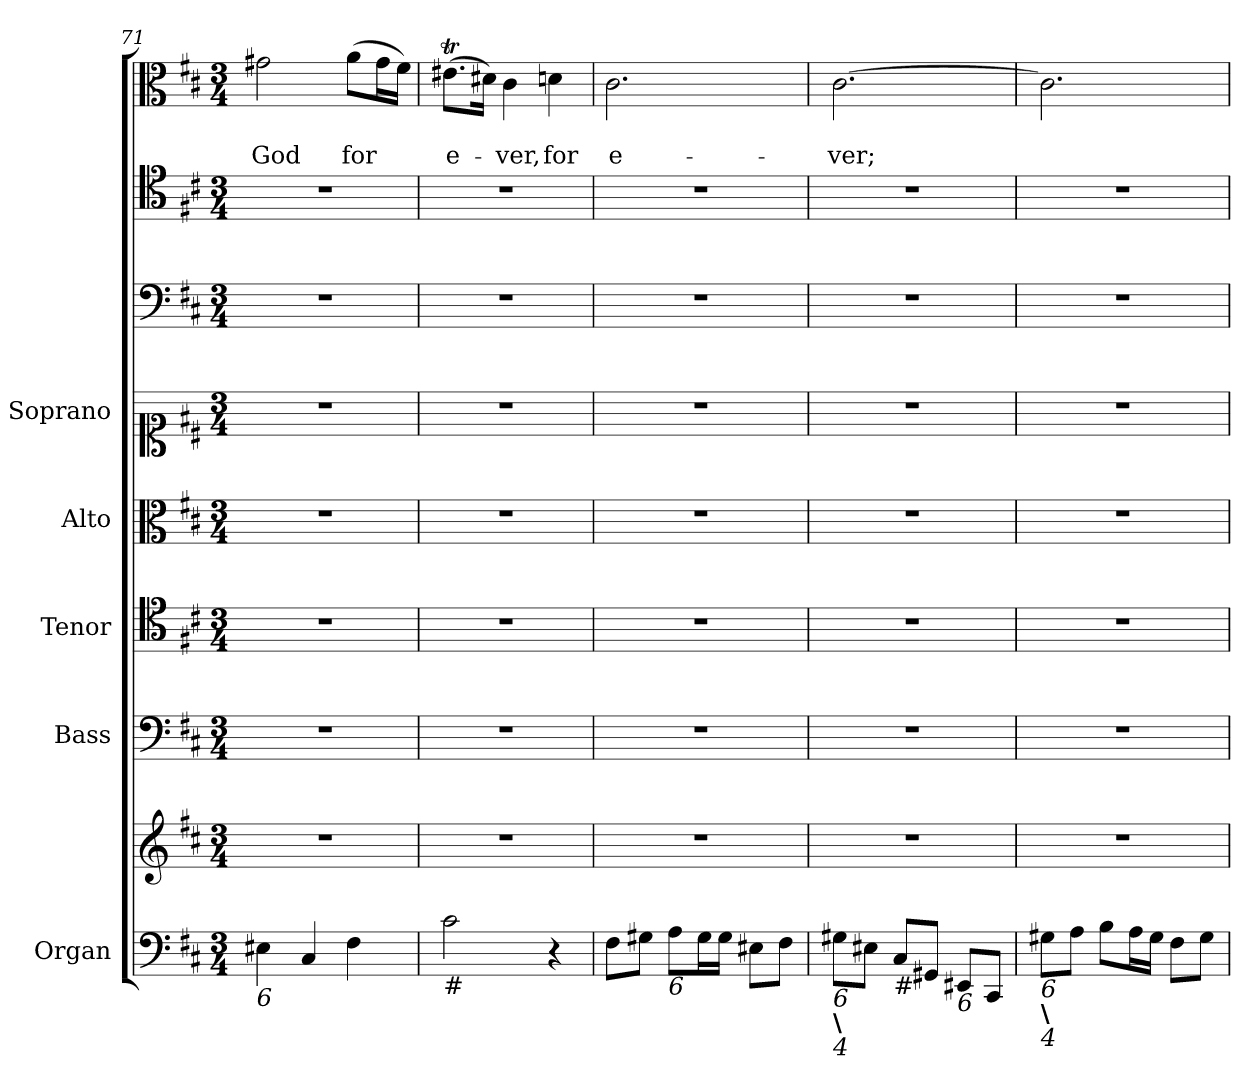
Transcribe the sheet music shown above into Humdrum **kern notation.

**kern	**kern	**kern	**kern	**kern	**kern	**kern	**kern	**kern	**text	**text
*part8	*part8	*part7	*part6	*part5	*part4	*part3	*part2	*part1	*part1	*part1
*staff9	*staff8	*staff7	*staff6	*staff5	*staff4	*staff3	*staff2	*staff1	*staff1	*staff1
*I"Organ	*	*I"Bass	*I"Tenor	*I"Alto	*I"Soprano	*	*	*	*	*
*I'Org.	*	*I'B	*I'T	*I'A	*I'S	*	*	*	*	*
*clefF4	*clefG2	*clefF4	*clefC4	*clefC3	*clefC1	*clefF4	*clefC4	*clefC3	*	*
*k[f#c#]	*k[f#c#]	*k[f#c#]	*k[f#c#]	*k[f#c#]	*k[f#c#]	*k[f#c#]	*k[f#c#]	*k[f#c#]	*	*
*D:	*D:	*D:	*D:	*D:	*D:	*D:	*D:	*D:	*	*
*M3/4	*M3/4	*M3/4	*M3/4	*M3/4	*M3/4	*M3/4	*M3/4	*M3/4	*	*
=71	=71	=71	=71	=71	=71	=71	=71	=71	=71	=71
!LO:TX:b:i:t=6	!	!	!	!	!	!	!	!	!	!
!	!	!	!	!	!	!	!	!	!	!LO:LY:b
4E#X\	2.r	2.r	2.r	2.r	2.r	2.r	2.r	2g#X\	.	God
4C#/	.	.	.	.	.	.	.	.	.	.
!	!	!	!	!	!	!	!	!	!	!LO:LY:b
4F#\	.	.	.	.	.	.	.	(>8a\L	.	for
.	.	.	.	.	.	.	.	16g#\L	.	.
.	.	.	.	.	.	.	.	16f#\JJ)	.	.
=72	=72	=72	=72	=72	=72	=72	=72	=72	=72	=72
!LO:TX:b:t=#	!	!	!	!	!	!	!	!	!	!
!	!	!	!	!	!	!	!	!	!	!LO:LY:b
2c#\	2.r	2.r	2.r	2.r	2.r	2.r	2.r	(>8.e#Xt\L	.	e-
.	.	.	.	.	.	.	.	16d#X\Jk)	.	.
!	!	!	!	!	!	!	!	!	!	!LO:LY:b
.	.	.	.	.	.	.	.	4c#\	.	-ver,
!	!	!	!	!	!	!	!	!	!	!LO:LY:b
4r	.	.	.	.	.	.	.	4dn\	.	for
=73	=73	=73	=73	=73	=73	=73	=73	=73	=73	=73
!	!	!	!	!	!	!	!	!	!	!LO:LY:b
8F#\L	2.r	2.r	2.r	2.r	2.r	2.r	2.r	2.c#\	.	e-
8G#X\J	.	.	.	.	.	.	.	.	.	.
!LO:TX:b:i:t=6	!	!	!	!	!	!	!	!	!	!
8A\L	.	.	.	.	.	.	.	.	.	.
16G#\L	.	.	.	.	.	.	.	.	.	.
16G#\JJ	.	.	.	.	.	.	.	.	.	.
8E#X\L	.	.	.	.	.	.	.	.	.	.
8F#\J	.	.	.	.	.	.	.	.	.	.
=74	=74	=74	=74	=74	=74	=74	=74	=74	=74	=74
!LO:TX:b:i:t=6	!	!	!	!	!	!	!	!	!	!
!LO:TX:b:B:t=\	!	!	!	!	!	!	!	!	!	!
!LO:TX:b:i:t=4	!	!	!	!	!	!	!	!	!	!
!	!	!	!	!	!	!	!	!	!	!LO:LY:b
8G#X\L	2.r	2.r	2.r	2.r	2.r	2.r	2.r	[2.c#\	.	-ver;
8E#X\J	.	.	.	.	.	.	.	.	.	.
!LO:TX:b:t=#	!	!	!	!	!	!	!	!	!	!
8C#/L	.	.	.	.	.	.	.	.	.	.
8GG#X/J	.	.	.	.	.	.	.	.	.	.
!LO:TX:b:i:t=6	!	!	!	!	!	!	!	!	!	!
8EE#X/L	.	.	.	.	.	.	.	.	.	.
8CC#/J	.	.	.	.	.	.	.	.	.	.
!!LO:PB:g=z
=75	=75	=75	=75	=75	=75	=75	=75	=75	=75	=75
!LO:TX:b:i:t=6	!	!	!	!	!	!	!	!	!	!
!LO:TX:b:B:t=\	!	!	!	!	!	!	!	!	!	!
!LO:TX:b:i:t=4	!	!	!	!	!	!	!	!	!	!
8G#X\L	2.r	2.r	2.r	2.r	2.r	2.r	2.r	2.c#\]	.	.
8A\J	.	.	.	.	.	.	.	.	.	.
8B\L	.	.	.	.	.	.	.	.	.	.
16A\L	.	.	.	.	.	.	.	.	.	.
16G#\JJ	.	.	.	.	.	.	.	.	.	.
8F#\L	.	.	.	.	.	.	.	.	.	.
8G#\J	.	.	.	.	.	.	.	.	.	.
=	=	=	=	=	=	=	=	=	=	=
*-	*-	*-	*-	*-	*-	*-	*-	*-	*-	*-
